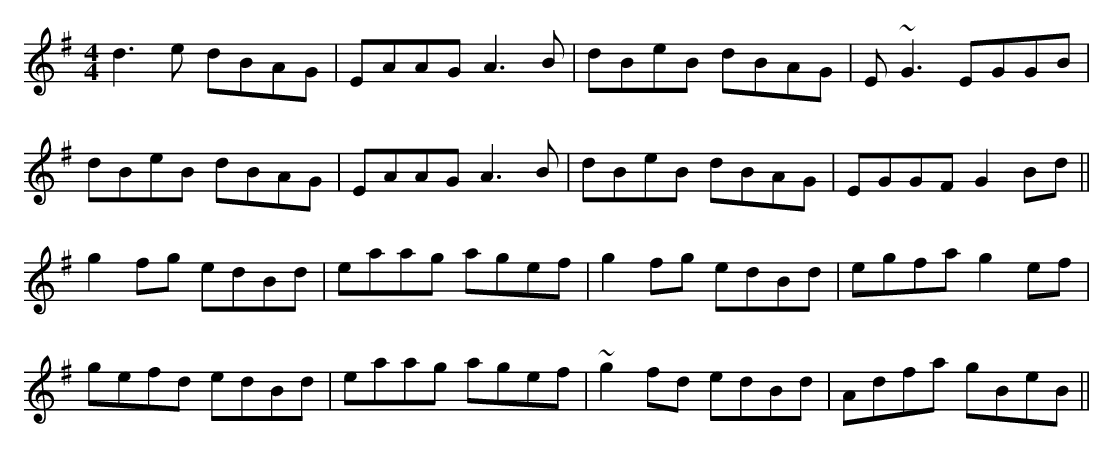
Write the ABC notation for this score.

X:1
M:4/4
K:G
d3 e dBAG | EAAG A3 B | dBeB dBAG | E ~G3 EGGB |
dBeB dBAG | EAAG A3 B | dBeB dBAG | EGGF G2 Bd ||
g2 fg edBd | eaag agef | g2 fg edBd | egfa g2 ef |
gefd edBd | eaag agef | ~g2 fd edBd | Adfa gBeB ||
